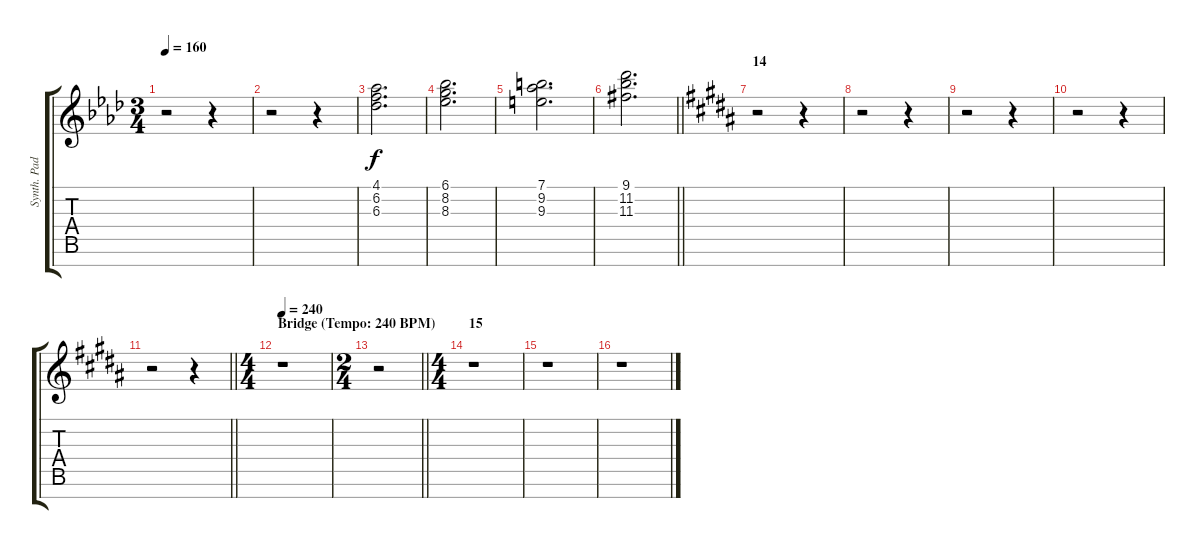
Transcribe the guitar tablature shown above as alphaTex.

\track ("Synth. Pad" "Synth. Pad") {instrument pad2warm}
\staff {score tabs}
\tuning (E5 B4 G4 D4 A3 E3 B2) {hide}
\ts (3 4)
\tempo 160
\clef g2
\ks ab
r.2{dy f} r.4 |
r.2 r.4 |
(4.1 6.2 6.3).2{d} |
(6.1 8.2 8.3).2{d} |
(7.1 9.2 9.3).2{d} |
\barLineRight lightlight
(9.1 11.2 11.3{acc #}).2{d} |
\section ("" "14")
\ks b
r.2 r.4 |
r.2 r.4 |
r.2 r.4 |
r.2 r.4 |
\barLineRight lightlight
r.2 r.4 |
\ts (4 4)
\section ("" "Bridge (Tempo: 240 BPM)")
\tempo 240
r.1 |
\ts (2 4)
\barLineRight lightlight
r.2 |
\ts (4 4)
\section ("" "15")
r.1 |
r.1 |
r.1
